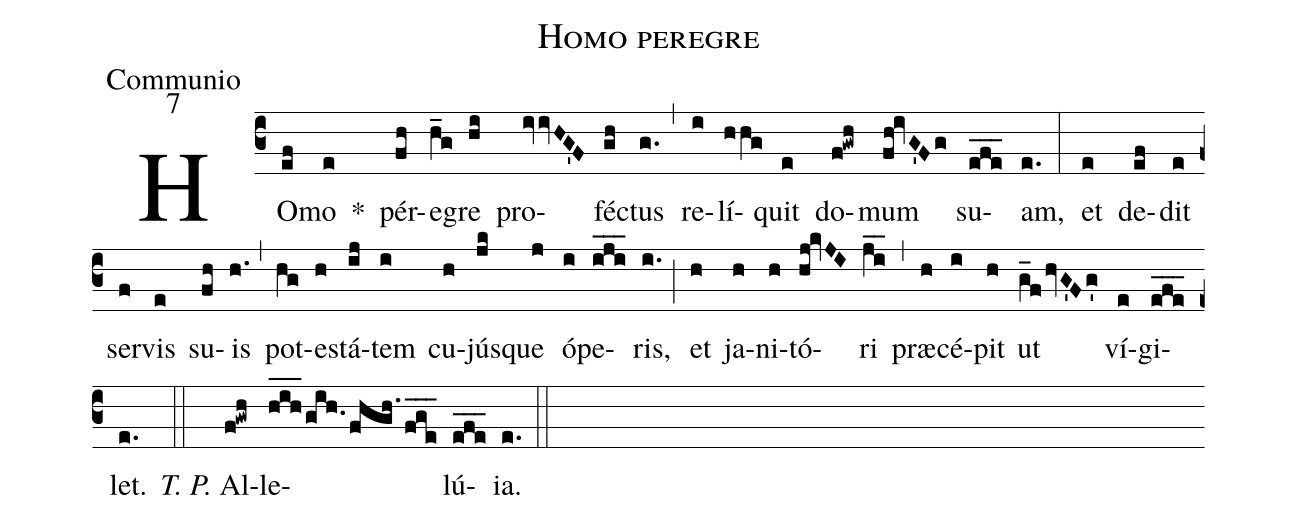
name: Homo peregre;
office-part: Communio;
mode: 7;
%%
(c3) HO(ef)mo(e) *() pér(fh)e(h_g)gre(hi) pro(ivvHG'F)féc(gh)tus(g.) (,) re(i)lí(hhg)quit(e) do(f!gwh)mum(fh!ivG'Fg) su(efe___)am,(e.) (:)
et(e) de(ef)dit(e) ser(f)vis(e) su(fh)is(h.) (,) pot(hg)es(h)tá(ij)tem(i) cu(h)jús(jk)que(j) ó(i)pe(iji___)ris,(i.) (;) et(h) ja(h)ni(h)tó(hj!kvJI)ri(ji__) (,) præ(h)cé(i)pit(h) ut(g_fhvG'Fg') ví(e)gi(efe___)let.(e.) (::)
<i>T. P.</i> Al(f!gwh)le(h_i_h_/gih./fhgh./f_g_e_)lú(efe___)ia.(e.) (::)
